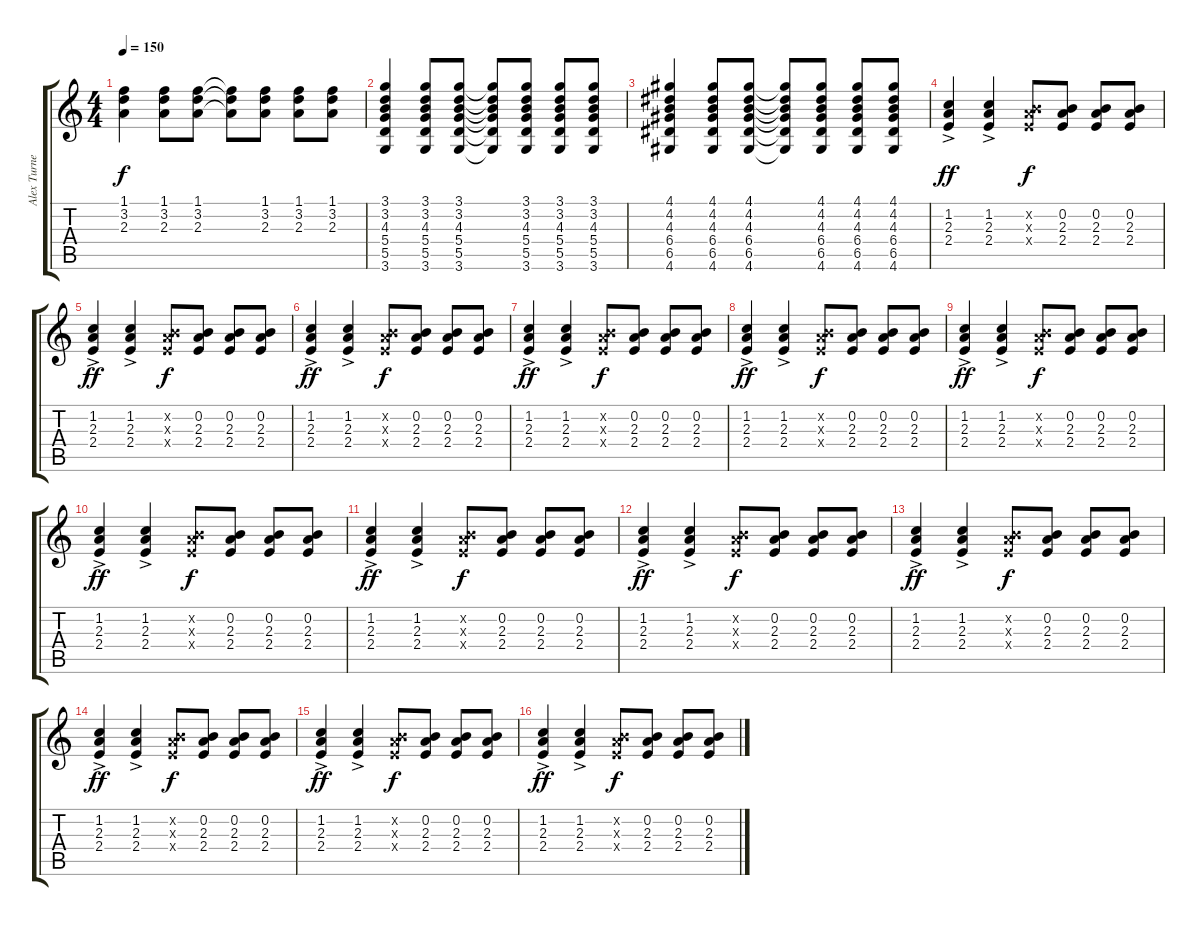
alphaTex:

\track ("Alex Turner" "Alex Turne") {instrument acousticguitarsteel}
\staff {score tabs}
\tuning (E4 B3 G3 D3 A2 E2) {hide}
\ts (4 4)
\tempo 150
\clef g2
\ks c
(1.1 3.2 2.3).4{dy f} (1.1 3.2 2.3).8 (1.1 3.2 2.3).8 (1.1{t} 3.2{t} 2.3{t}).8 (1.1 3.2 2.3).8 (1.1 3.2 2.3).8 (1.1 3.2 2.3).8 |
(3.1 3.2 4.3 5.4 5.5 3.6).4 (3.1 3.2 4.3 5.4 5.5 3.6).8 (3.1 3.2 4.3 5.4 5.5 3.6).8 (3.1{t} 3.2{t} 4.3{t} 5.4{t} 5.5{t} 3.6{t}).8 (3.1 3.2 4.3 5.4 5.5 3.6).8 (3.1 3.2 4.3 5.4 5.5 3.6).8 (3.1 3.2 4.3 5.4 5.5 3.6).8 |
(4.1 4.2 4.3 6.4 6.5 4.6).4 (4.1 4.2 4.3 6.4 6.5 4.6).8 (4.1 4.2 4.3 6.4 6.5 4.6).8 (4.1{t} 4.2{t} 4.3{t} 6.4{t} 6.5{t} 4.6{t}).8 (4.1 4.2 4.3 6.4 6.5 4.6).8 (4.1 4.2 4.3 6.4 6.5 4.6).8 (4.1 4.2 4.3 6.4 6.5 4.6).8 |
(1.2{ac} 2.3 2.4).4{dy ff} (1.2{ac} 2.3 2.4).4 (0.2{x} 2.3{x} 2.4{x}).8{dy f} (0.2 2.3 2.4).8 (0.2 2.3 2.4).8 (0.2 2.3 2.4).8 |
(1.2{ac} 2.3 2.4).4{dy ff} (1.2{ac} 2.3 2.4).4 (0.2{x} 2.3{x} 2.4{x}).8{dy f} (0.2 2.3 2.4).8 (0.2 2.3 2.4).8 (0.2 2.3 2.4).8 |
(1.2{ac} 2.3 2.4).4{dy ff} (1.2{ac} 2.3 2.4).4 (0.2{x} 2.3{x} 2.4{x}).8{dy f} (0.2 2.3 2.4).8 (0.2 2.3 2.4).8 (0.2 2.3 2.4).8 |
(1.2{ac} 2.3 2.4).4{dy ff} (1.2{ac} 2.3 2.4).4 (0.2{x} 2.3{x} 2.4{x}).8{dy f} (0.2 2.3 2.4).8 (0.2 2.3 2.4).8 (0.2 2.3 2.4).8 |
(1.2{ac} 2.3 2.4).4{dy ff} (1.2{ac} 2.3 2.4).4 (0.2{x} 2.3{x} 2.4{x}).8{dy f} (0.2 2.3 2.4).8 (0.2 2.3 2.4).8 (0.2 2.3 2.4).8 |
(1.2{ac} 2.3 2.4).4{dy ff} (1.2{ac} 2.3 2.4).4 (0.2{x} 2.3{x} 2.4{x}).8{dy f} (0.2 2.3 2.4).8 (0.2 2.3 2.4).8 (0.2 2.3 2.4).8 |
(1.2{ac} 2.3 2.4).4{dy ff} (1.2{ac} 2.3 2.4).4 (0.2{x} 2.3{x} 2.4{x}).8{dy f} (0.2 2.3 2.4).8 (0.2 2.3 2.4).8 (0.2 2.3 2.4).8 |
(1.2{ac} 2.3 2.4).4{dy ff} (1.2{ac} 2.3 2.4).4 (0.2{x} 2.3{x} 2.4{x}).8{dy f} (0.2 2.3 2.4).8 (0.2 2.3 2.4).8 (0.2 2.3 2.4).8 |
(1.2{ac} 2.3 2.4).4{dy ff} (1.2{ac} 2.3 2.4).4 (0.2{x} 2.3{x} 2.4{x}).8{dy f} (0.2 2.3 2.4).8 (0.2 2.3 2.4).8 (0.2 2.3 2.4).8 |
(1.2{ac} 2.3 2.4).4{dy ff} (1.2{ac} 2.3 2.4).4 (0.2{x} 2.3{x} 2.4{x}).8{dy f} (0.2 2.3 2.4).8 (0.2 2.3 2.4).8 (0.2 2.3 2.4).8 |
(1.2{ac} 2.3 2.4).4{dy ff} (1.2{ac} 2.3 2.4).4 (0.2{x} 2.3{x} 2.4{x}).8{dy f} (0.2 2.3 2.4).8 (0.2 2.3 2.4).8 (0.2 2.3 2.4).8 |
(1.2{ac} 2.3 2.4).4{dy ff} (1.2{ac} 2.3 2.4).4 (0.2{x} 2.3{x} 2.4{x}).8{dy f} (0.2 2.3 2.4).8 (0.2 2.3 2.4).8 (0.2 2.3 2.4).8 |
(1.2{ac} 2.3 2.4).4{dy ff} (1.2{ac} 2.3 2.4).4 (0.2{x} 2.3{x} 2.4{x}).8{dy f} (0.2 2.3 2.4).8 (0.2 2.3 2.4).8 (0.2 2.3 2.4).8
